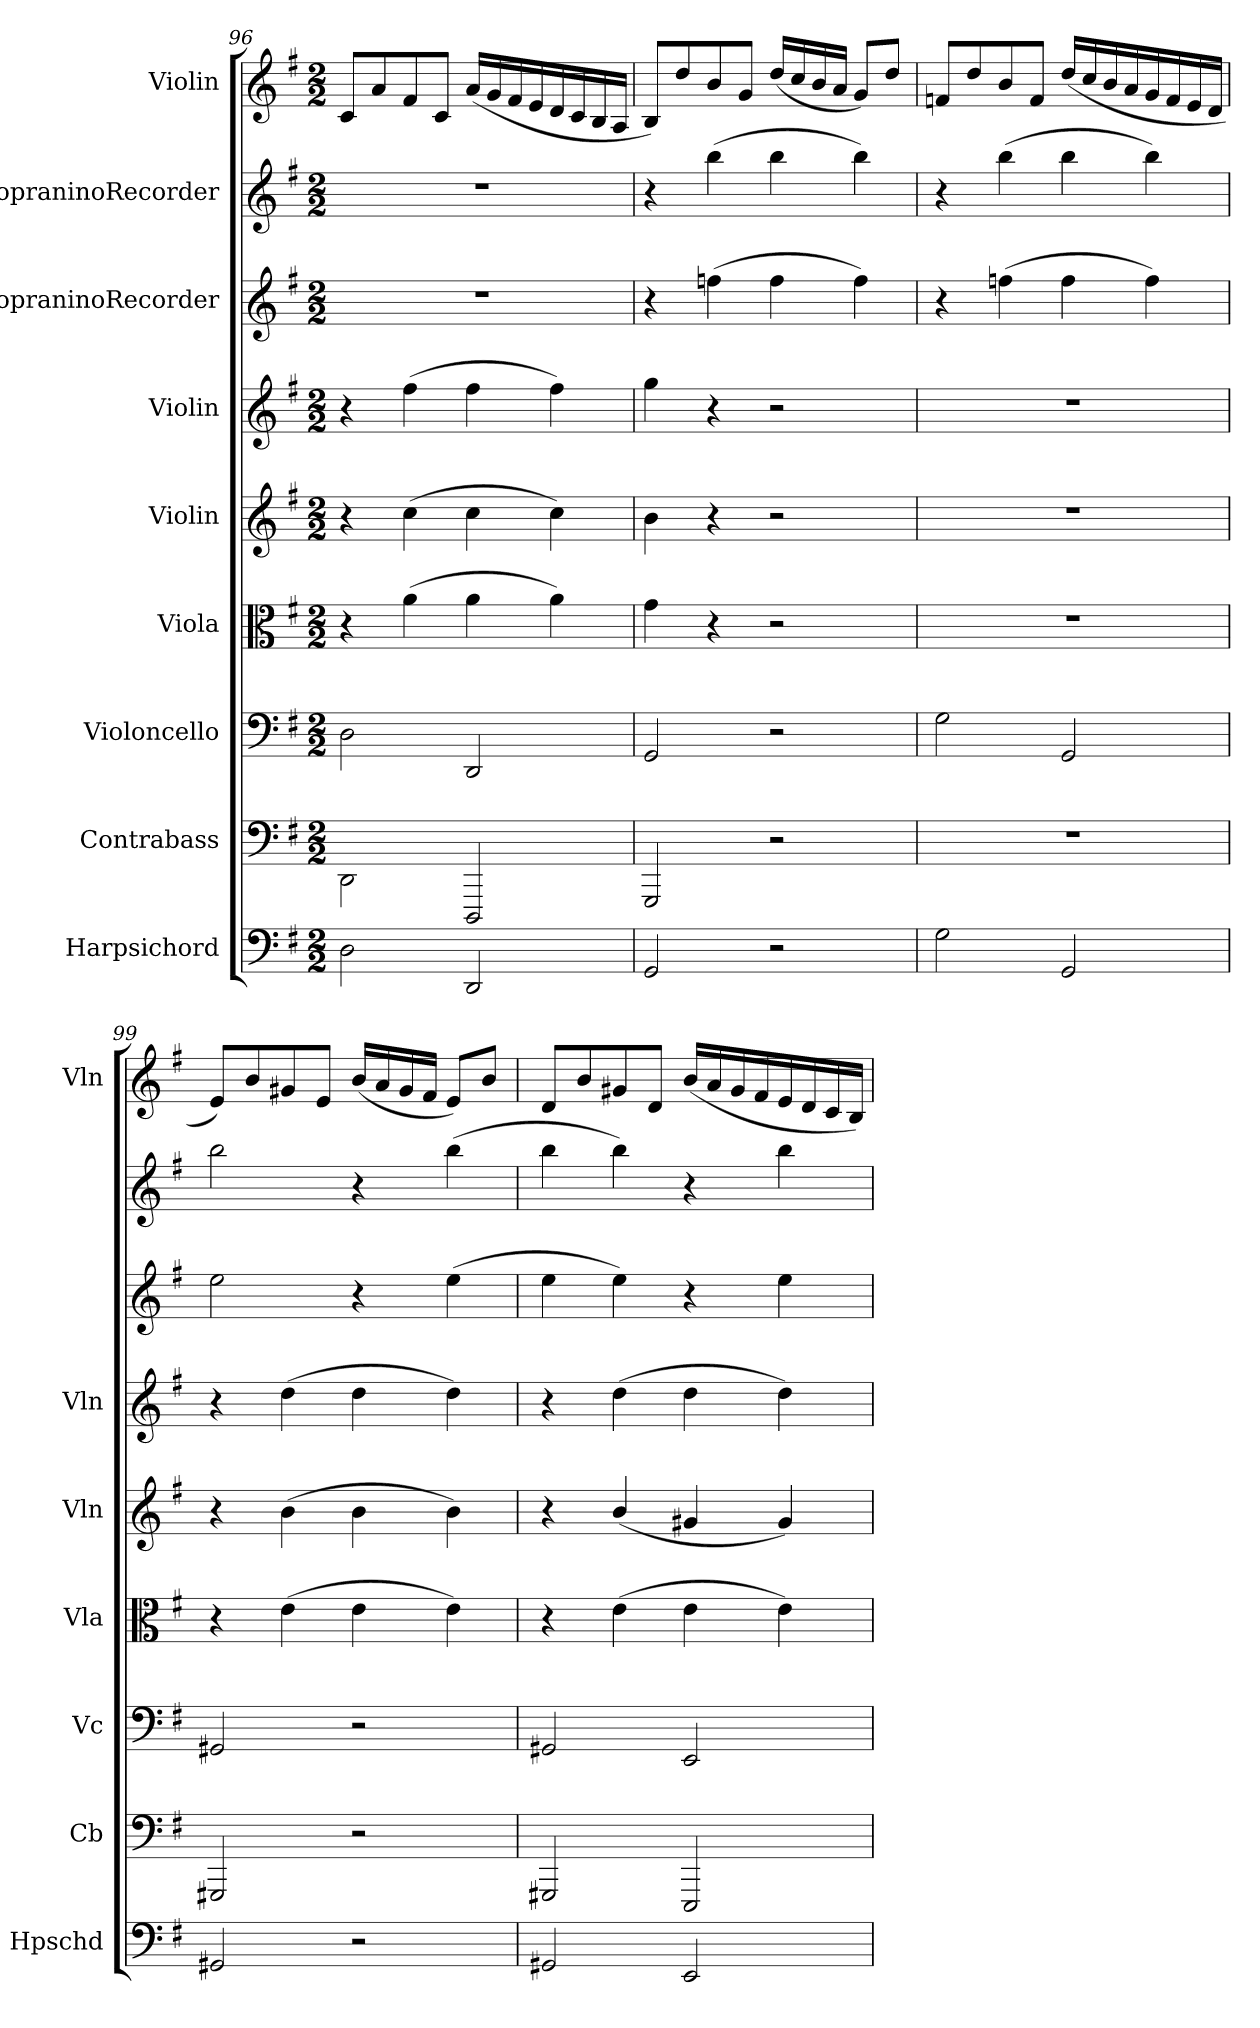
**kern	**kern	**kern	**kern	**kern	**kern	**kern	**kern	**kern
*part9	*part8	*part7	*part6	*part5	*part4	*part3	*part2	*part1
*staff9	*staff8	*staff7	*staff6	*staff5	*staff4	*staff3	*staff2	*staff1
*I"Harpsichord	*I"Contrabass	*I"Violoncello	*I"Viola	*I"Violin	*I"Violin	*I"SopraninoRecorder	*I"SopraninoRecorder	*I"Violin
*I'Hpschd	*I'Cb	*I'Vc	*I'Vla	*I'Vln	*I'Vln	*	*	*I'Vln
*clefF4	*clefF4	*clefF4	*clefC3	*clefG2	*clefG2	*clefG2	*clefG2	*clefG2
*k[f#]	*k[f#]	*k[f#]	*k[f#]	*k[f#]	*k[f#]	*k[f#]	*k[f#]	*k[f#]
*G:	*G:	*G:	*G:	*G:	*G:	*G:	*G:	*G:
*M2/2	*M2/2	*M2/2	*M2/2	*M2/2	*M2/2	*M2/2	*M2/2	*M2/2
=96	=96	=96	=96	=96	=96	=96	=96	=96
2D\	2DD\	2D\	4r	4r	4r	1r	1r	8c/L
.	.	.	.	.	.	.	.	8a/
.	.	.	(4a\	(4cc\	(4ff#\	.	.	8f#/
.	.	.	.	.	.	.	.	8c/J
2DD/	2DDD/	2DD/	4a\	4cc\	4ff#\	.	.	(16a/LL
.	.	.	.	.	.	.	.	16g/
.	.	.	.	.	.	.	.	16f#/
.	.	.	.	.	.	.	.	16e/
.	.	.	4a\)	4cc\)	4ff#\)	.	.	16d/
.	.	.	.	.	.	.	.	16c/
.	.	.	.	.	.	.	.	16B/
.	.	.	.	.	.	.	.	16A/JJ
=97	=97	=97	=97	=97	=97	=97	=97	=97
2GG/	2GGG/	2GG/	4g\	4b\	4gg\	4r	4r	8B/L)
.	.	.	.	.	.	.	.	8dd/
.	.	.	4r	4r	4r	(4ffn\	(4bb\	8b/
.	.	.	.	.	.	.	.	8g/J
2r	2r	2r	2r	2r	2r	4ff\	4bb\	(16dd/LL
.	.	.	.	.	.	.	.	16cc/
.	.	.	.	.	.	.	.	16b/
.	.	.	.	.	.	.	.	16a/JJ
.	.	.	.	.	.	4ff\)	4bb\)	8g/L)
.	.	.	.	.	.	.	.	8dd/J
=98	=98	=98	=98	=98	=98	=98	=98	=98
2G\	1r	2G\	1r	1r	1r	4r	4r	8fn/L
.	.	.	.	.	.	.	.	8dd/
.	.	.	.	.	.	(4ffn\	(4bb\	8b/
.	.	.	.	.	.	.	.	8f/J
2GG/	.	2GG/	.	.	.	4ff\	4bb\	(16dd/LL
.	.	.	.	.	.	.	.	16cc/
.	.	.	.	.	.	.	.	16b/
.	.	.	.	.	.	.	.	16a/
.	.	.	.	.	.	4ff\)	4bb\)	16g/
.	.	.	.	.	.	.	.	16f/
.	.	.	.	.	.	.	.	16e/
.	.	.	.	.	.	.	.	16d/JJ
=99	=99	=99	=99	=99	=99	=99	=99	=99
2GG#X/	2GGG#X/	2GG#X/	4r	4r	4r	2ee\	2bb\	8e/L)
.	.	.	.	.	.	.	.	8b/
.	.	.	(4e\	(4b\	(4dd\	.	.	8g#X/
.	.	.	.	.	.	.	.	8e/J
2r	2r	2r	4e\	4b\	4dd\	4r	4r	(16b/LL
.	.	.	.	.	.	.	.	16a/
.	.	.	.	.	.	.	.	16g#/
.	.	.	.	.	.	.	.	16f#/JJ
.	.	.	4e\)	4b\)	4dd\)	(4ee\	(4bb\	8e/L)
.	.	.	.	.	.	.	.	8b/J
=100	=100	=100	=100	=100	=100	=100	=100	=100
2GG#X/	2GGG#X/	2GG#X/	4r	4r	4r	4ee\	4bb\	8d/L
.	.	.	.	.	.	.	.	8b/
.	.	.	(4e\	(4b/	(4dd\	4ee\)	4bb\)	8g#X/
.	.	.	.	.	.	.	.	8d/J
2EE/	2EEE/	2EE/	4e\	4g#X/	4dd\	4r	4r	(16b/LL
.	.	.	.	.	.	.	.	16a/
.	.	.	.	.	.	.	.	16g#/
.	.	.	.	.	.	.	.	16f#/
.	.	.	4e\)	4g#/)	4dd\)	4ee\	4bb\	16e/
.	.	.	.	.	.	.	.	16d/
.	.	.	.	.	.	.	.	16c/
.	.	.	.	.	.	.	.	16B/JJ)
=	=	=	=	=	=	=	=	=
*-	*-	*-	*-	*-	*-	*-	*-	*-
